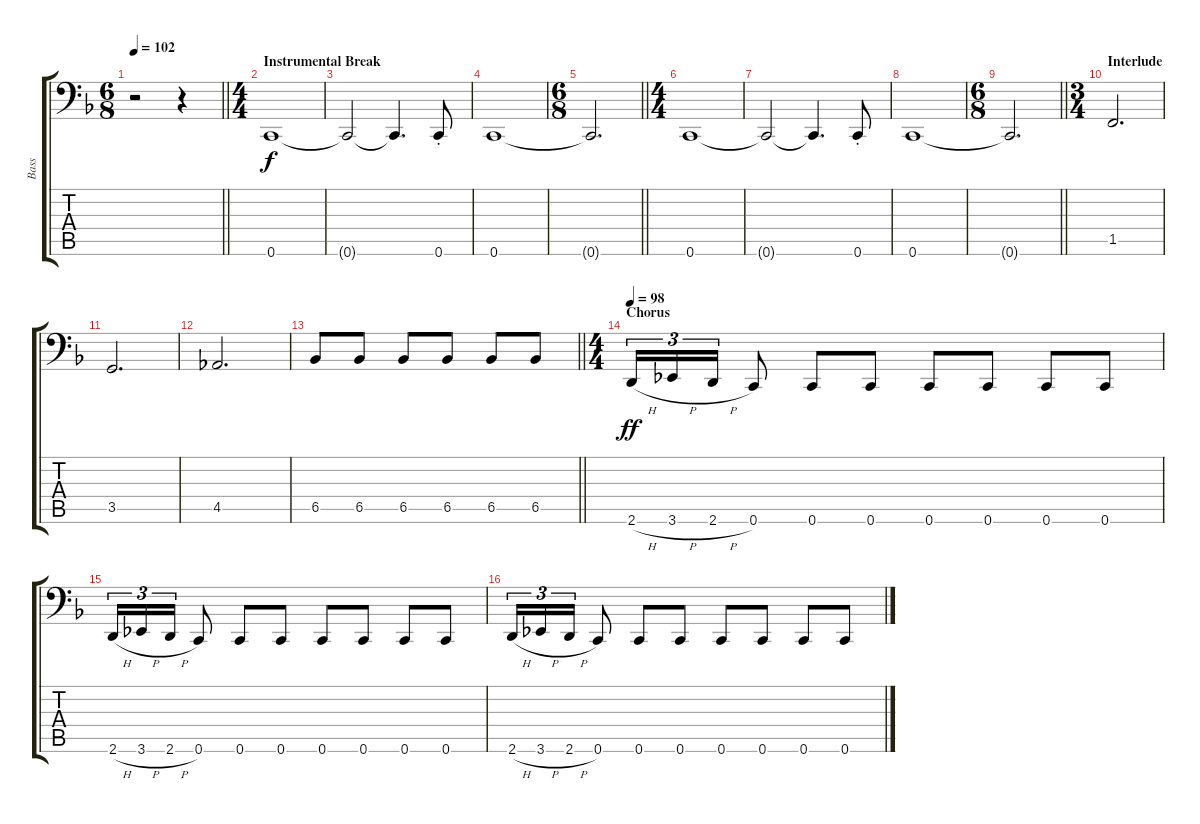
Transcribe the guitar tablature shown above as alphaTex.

\track ("Bass" "Bass") {instrument electricbassfinger}
\staff {score tabs}
\tuning (C3 G2 D2 A1 E1 C1) {hide}
\ts (6 8)
\tempo 102
\clef f4
\barLineRight lightlight
\ks f
r.2{dy f} r.4 |
\ts (4 4)
\section ("" "Instrumental Break")
0.6.1 |
0.6{t}.2 0.6{t}.4{d} 0.6{st}.8 |
0.6.1 |
\ts (6 8)
\barLineRight lightlight
0.6{t}.2{d} |
\ts (4 4)
0.6.1 |
0.6{t}.2 0.6{t}.4{d} 0.6{st}.8 |
0.6.1 |
\ts (6 8)
\barLineRight lightlight
0.6{t}.2{d} |
\ts (3 4)
\section ("" "Interlude")
1.5.2{d} |
3.5.2{d} |
4.5.2{d} |
\barLineRight lightlight
6.5.8 6.5.8 6.5.8 6.5.8 6.5.8 6.5.8 |
\ts (4 4)
\section ("" "Chorus")
\tempo 98
2.6{h}.16{tu (3 2) dy ff} 3.6{h}.16{tu (3 2)} 2.6{h}.16{tu (3 2)} 0.6.8 0.6.8 0.6.8 0.6.8 0.6.8 0.6.8 0.6.8 |
2.6{h}.16{tu (3 2)} 3.6{h}.16{tu (3 2)} 2.6{h}.16{tu (3 2)} 0.6.8 0.6.8 0.6.8 0.6.8 0.6.8 0.6.8 0.6.8 |
2.6{h}.16{tu (3 2)} 3.6{h}.16{tu (3 2)} 2.6{h}.16{tu (3 2)} 0.6.8 0.6.8 0.6.8 0.6.8 0.6.8 0.6.8 0.6.8
